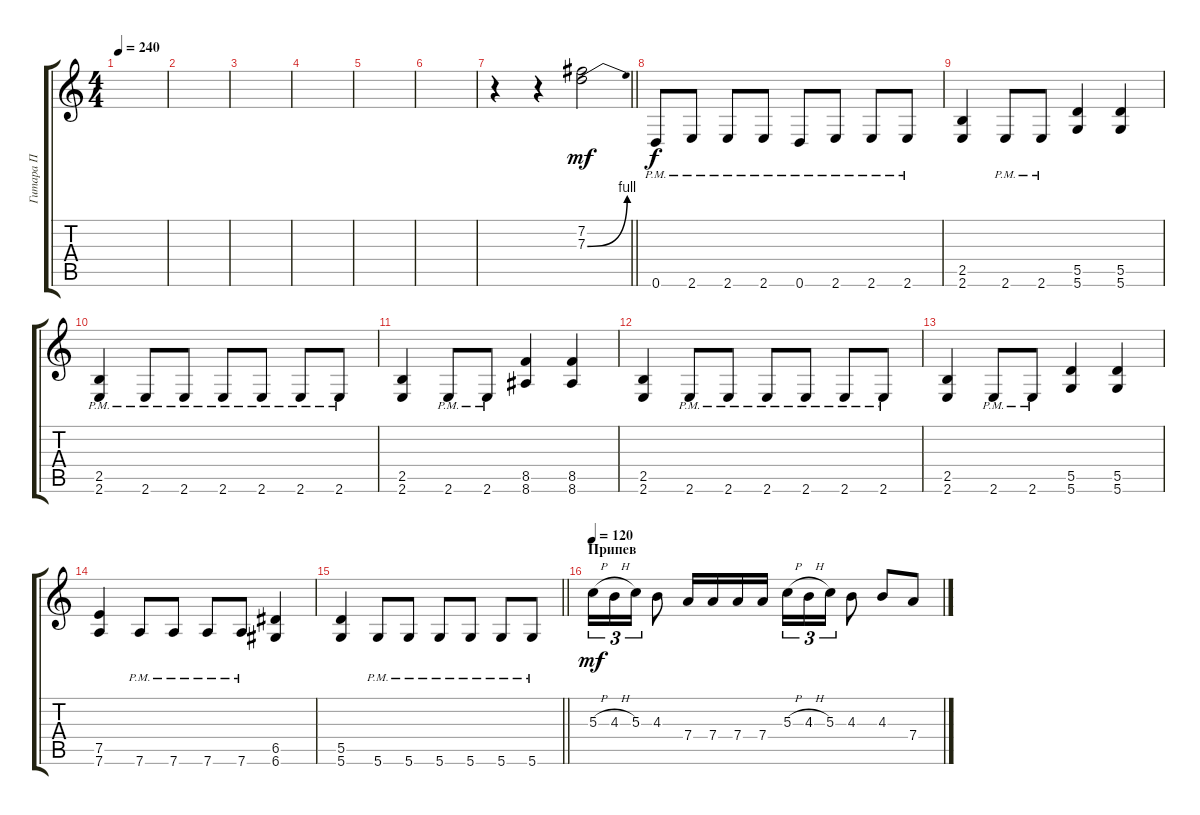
\track ("Гитара П" "Гитара П") {instrument electricguitarclean}
\staff {score tabs}
\tuning (E4 B3 G3 D3 A2 D2) {hide}
\ts (4 4)
\tempo 240
\clef g2
\ks c
|
|
|
|
|
|
\barLineRight lightlight
r.4 r.4 (7.2 7.3{be (bend 0 0 60 4)}).2{dy mf} |
0.6{pm}.8{dy f} 2.6{pm}.8 2.6{pm}.8 2.6{pm}.8 0.6{pm}.8 2.6{pm}.8 2.6{pm}.8 2.6{pm}.8 |
(2.5 2.6).4 2.6{pm}.8 2.6{pm}.8 (5.5 5.6).4 (5.5 5.6).4 |
(2.5 2.6{pm}).4 2.6{pm}.8 2.6{pm}.8 2.6{pm}.8 2.6{pm}.8 2.6{pm}.8 2.6{pm}.8 |
(2.5 2.6).4 2.6{pm}.8 2.6{pm}.8 (8.5 8.6).4 (8.5 8.6).4 |
(2.5 2.6).4 2.6{pm}.8 2.6{pm}.8 2.6{pm}.8 2.6{pm}.8 2.6{pm}.8 2.6{pm}.8 |
(2.5 2.6).4 2.6{pm}.8 2.6{pm}.8 (5.5 5.6).4 (5.5 5.6).4 |
(7.5 7.6).4 7.6{pm}.8 7.6{pm}.8 7.6{pm}.8 7.6{pm}.8 (6.5 6.6).4 |
\barLineRight lightlight
(5.5 5.6).4 5.6{pm}.8 5.6{pm}.8 5.6{pm}.8 5.6{pm}.8 5.6{pm}.8 5.6{pm}.8 |
\section ("" "Припев")
\tempo 120
5.3{h}.16{tu (3 2) dy mf} 4.3{h}.16{tu (3 2)} 5.3.16{tu (3 2)} 4.3.8 7.4.16 7.4.16 7.4.16 7.4.16 5.3{h}.16{tu (3 2)} 4.3{h}.16{tu (3 2)} 5.3.16{tu (3 2)} 4.3.8 4.3.8 7.4.8
